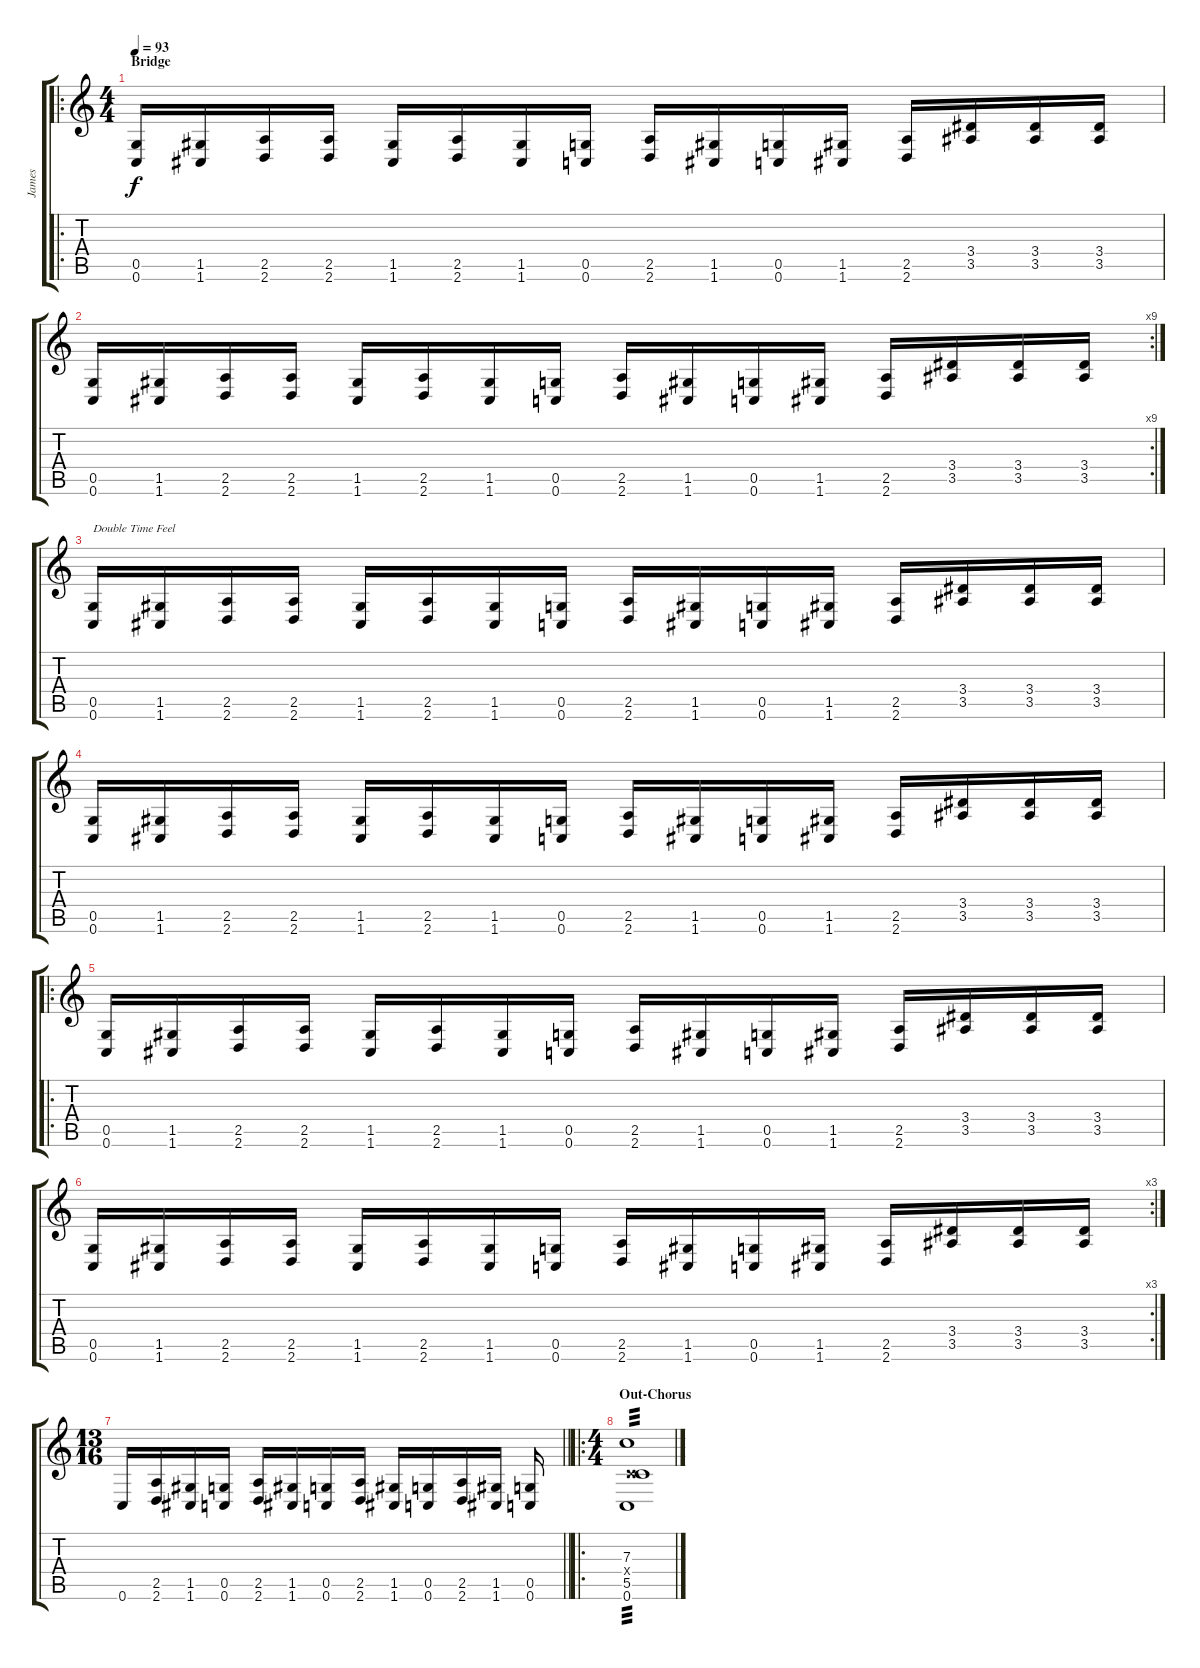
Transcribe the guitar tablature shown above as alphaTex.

\track ("James" "James") {instrument distortionguitar}
\staff {score tabs}
\tuning (D4 A3 F3 C3 G2 C2) {hide}
\ro
\ts (4 4)
\section ("" "Bridge")
\tempo 93
\clef g2
\ks c
(0.5 0.6).16{dy f} (1.5 1.6).16 (2.5 2.6).16 (2.5 2.6).16 (1.5 1.6).16 (2.5 2.6).16 (1.5 1.6).16 (0.5 0.6).16 (2.5 2.6).16 (1.5 1.6).16 (0.5 0.6).16 (1.5 1.6).16 (2.5 2.6).16 (3.4 3.5).16 (3.4 3.5).16 (3.4 3.5).16 |
\rc 9
(0.5 0.6).16 (1.5 1.6).16 (2.5 2.6).16 (2.5 2.6).16 (1.5 1.6).16 (2.5 2.6).16 (1.5 1.6).16 (0.5 0.6).16 (2.5 2.6).16 (1.5 1.6).16 (0.5 0.6).16 (1.5 1.6).16 (2.5 2.6).16 (3.4 3.5).16 (3.4 3.5).16 (3.4 3.5).16 |
(0.5 0.6).16{txt "Double Time Feel"} (1.5 1.6).16 (2.5 2.6).16 (2.5 2.6).16 (1.5 1.6).16 (2.5 2.6).16 (1.5 1.6).16 (0.5 0.6).16 (2.5 2.6).16 (1.5 1.6).16 (0.5 0.6).16 (1.5 1.6).16 (2.5 2.6).16 (3.4 3.5).16 (3.4 3.5).16 (3.4 3.5).16 |
(0.5 0.6).16 (1.5 1.6).16 (2.5 2.6).16 (2.5 2.6).16 (1.5 1.6).16 (2.5 2.6).16 (1.5 1.6).16 (0.5 0.6).16 (2.5 2.6).16 (1.5 1.6).16 (0.5 0.6).16 (1.5 1.6).16 (2.5 2.6).16 (3.4 3.5).16 (3.4 3.5).16 (3.4 3.5).16 |
\ro
(0.5 0.6).16 (1.5 1.6).16 (2.5 2.6).16 (2.5 2.6).16 (1.5 1.6).16 (2.5 2.6).16 (1.5 1.6).16 (0.5 0.6).16 (2.5 2.6).16 (1.5 1.6).16 (0.5 0.6).16 (1.5 1.6).16 (2.5 2.6).16 (3.4 3.5).16 (3.4 3.5).16 (3.4 3.5).16 |
\rc 3
(0.5 0.6).16 (1.5 1.6).16 (2.5 2.6).16 (2.5 2.6).16 (1.5 1.6).16 (2.5 2.6).16 (1.5 1.6).16 (0.5 0.6).16 (2.5 2.6).16 (1.5 1.6).16 (0.5 0.6).16 (1.5 1.6).16 (2.5 2.6).16 (3.4 3.5).16 (3.4 3.5).16 (3.4 3.5).16 |
\ts (13 16)
\barLineRight lightlight
0.6.16 (2.5 2.6).16 (1.5 1.6).16 (0.5 0.6).16 (2.5 2.6).16 (1.5 1.6).16 (0.5 0.6).16 (2.5 2.6).16 (1.5 1.6).16 (0.5 0.6).16 (2.5 2.6).16 (1.5 1.6).16 (0.5 0.6).16 |
\ro
\ts (4 4)
\section ("" "Out-Chorus")
(7.3 0.4{x} 5.5 0.6).1{tp 3}
